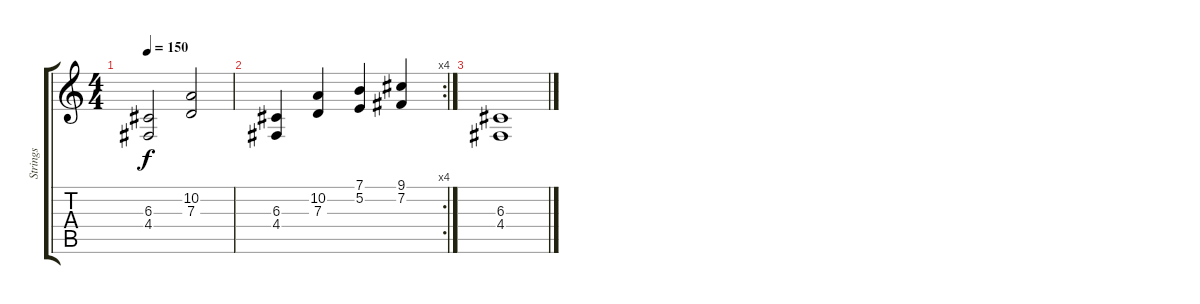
\track ("Strings" "Strings") {instrument lead2sawtooth}
\staff {score tabs}
\tuning (E4 B3 G3 D3 A2 E2) {hide}
\ts (4 4)
\tempo 150
\clef g2
\ks c
(6.3 4.4).2{dy f} (10.2 7.3).2 |
\rc 4
(6.3 4.4).4 (10.2 7.3).4 (7.1 5.2).4 (9.1 7.2).4 |
(6.3 4.4).1
